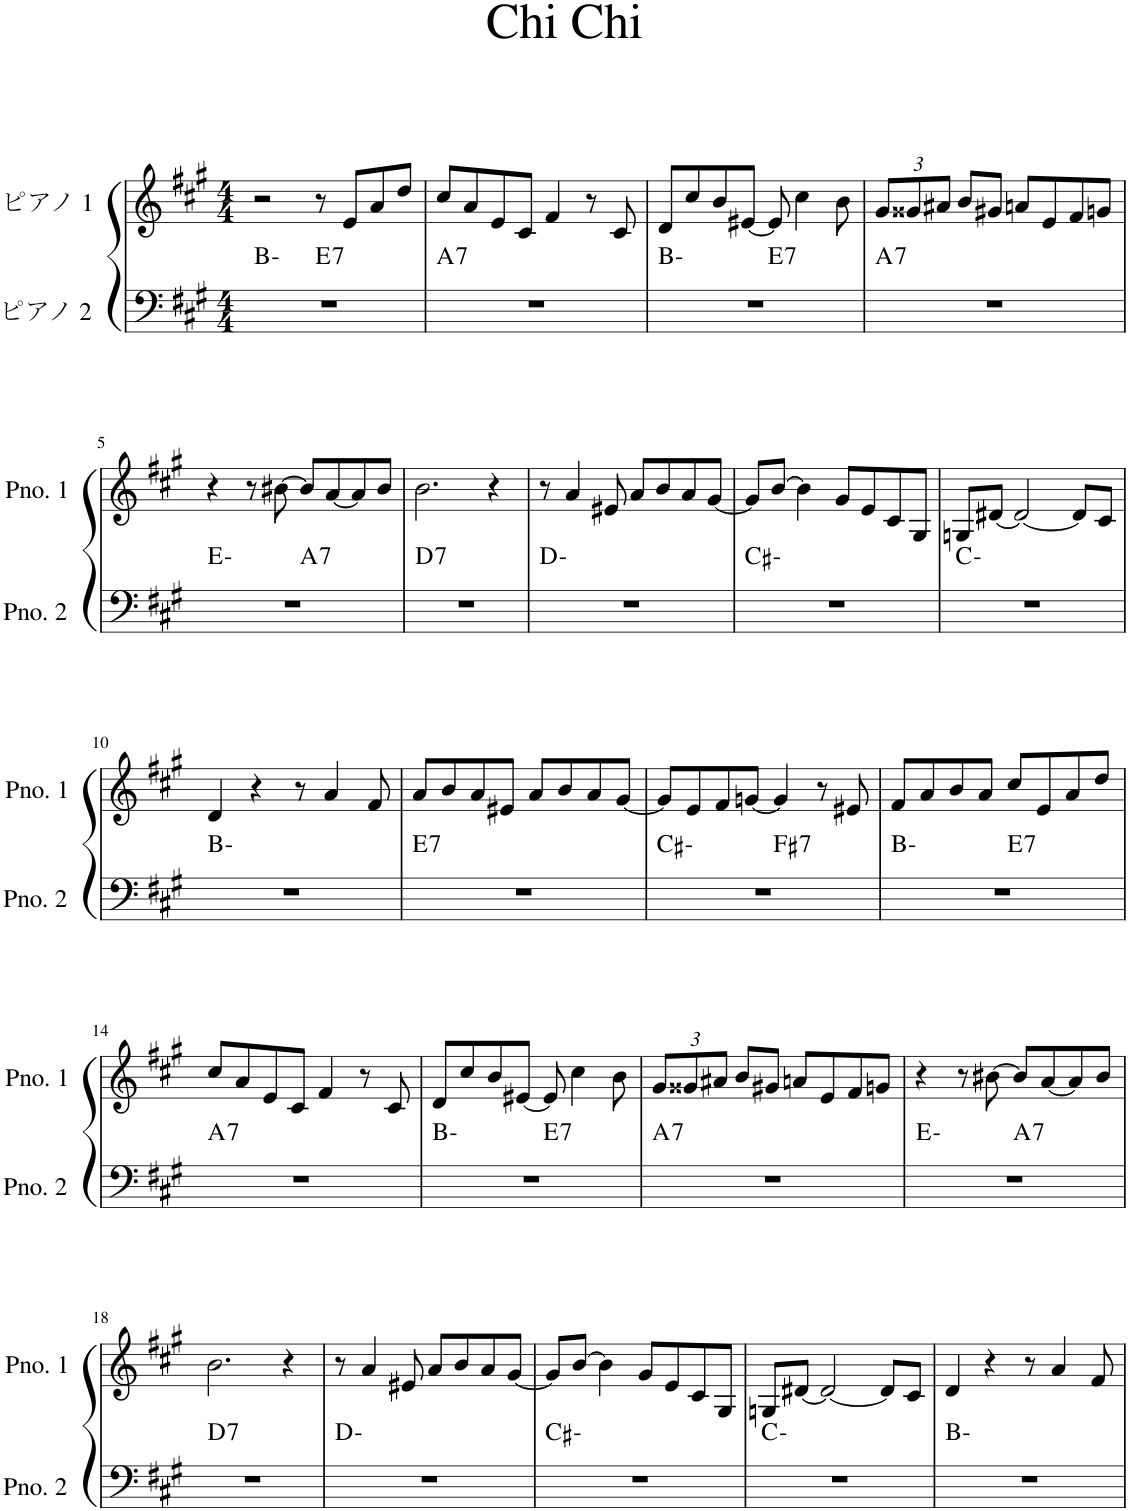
**kern	**harte	**kern
*part2	*part2	*part1
*staff2	*	*staff1
*I"ピアノ 2	*	*I"ピアノ 1
*clefF4	*	*clefG2
*k[f#c#g#]	*	*k[f#c#g#]
*M4/4	*	*M4/4
=1	=1	=1
*^	*	*
1r	2ryy	B:min	2r
!	!	!LO:H:kt=7	!
.	2ryy	E:7	8r
.	.	.	8e/L
.	.	.	8a/
.	.	.	8dd/J
=2	=2	=2	=2
!	!	!LO:H:kt=7	!
*v	*v	*	*
1r	A:7	8cc#/L
.	.	8a/
.	.	8e/
.	.	8c#/J
.	.	4f#/
.	.	8r
.	.	8c#/
=3	=3	=3
*^	*	*
1r	2ryy	B:min	8d/L
.	.	.	8cc#/
.	.	.	8b/
.	.	.	[8e#X/J
!	!	!LO:H:kt=7	!
.	2ryy	E:7	8e#/]
.	.	.	4cc#\
.	.	.	8b\
*v	*v	*	*
=4	=4	=4
*	*	*Xbrackettup
*^	*	*
!	!	!LO:H:kt=7	!
*v	*v	*	*
1r	A:7	12g#/L
.	.	12g##X/
.	.	12a#X/J
.	.	8b/L
.	.	8g#X/J
.	.	8an/L
.	.	8e/
.	.	8f#/
.	.	8gn/J
!!LO:LB:g=z
=5	=5	=5
*^	*	*
1r	2ryy	E:min	4r
.	.	.	8r
.	.	.	[8b#X\
!	!	!LO:H:kt=7	!
.	2ryy	A:7	8b#/L]
.	.	.	[8a/
.	.	.	8a/]
.	.	.	8b#/J
=6	=6	=6	=6
!	!	!LO:H:kt=7	!
*v	*v	*	*
1r	D:7	2.b\
.	.	4r
=7	=7	=7
1r	D:min	8r
.	.	4a/
.	.	8e#X/
.	.	8a/L
.	.	8b/
.	.	8a/
.	.	[8g#/J
=8	=8	=8
1r	C#:min	8g#/L]
.	.	[8b/J
.	.	4b\]
.	.	8g#/L
.	.	8e/
.	.	8c#/
.	.	8G#/J
=9	=9	=9
1r	C:min	8Gn/L
.	.	[8d#X/J
.	.	2d#/_
.	.	8d#/L]
.	.	8c#/J
!!LO:LB:g=z
=10	=10	=10
1r	B:min	4d/
.	.	4r
.	.	8r
.	.	4a/
.	.	8f#/
=11	=11	=11
!	!LO:H:kt=7	!
1r	E:7	8a/L
.	.	8b/
.	.	8a/
.	.	8e#X/J
.	.	8a/L
.	.	8b/
.	.	8a/
.	.	[8g#/J
=12	=12	=12
*^	*	*
1r	2ryy	C#:min	8g#/L]
.	.	.	8e/
.	.	.	8f#/
.	.	.	[8gn/J
!	!	!LO:H:kt=7	!
.	2ryy	F#:7	4g/]
.	.	.	8r
.	.	.	8e#X/
=13	=13	=13	=13
1r	2ryy	B:min	8f#/L
.	.	.	8a/
.	.	.	8b/
.	.	.	8a/J
!	!	!LO:H:kt=7	!
.	2ryy	E:7	8cc#/L
.	.	.	8e/
.	.	.	8a/
.	.	.	8dd/J
!!LO:LB:g=z
=14	=14	=14	=14
!	!	!LO:H:kt=7	!
*v	*v	*	*
1r	A:7	8cc#/L
.	.	8a/
.	.	8e/
.	.	8c#/J
.	.	4f#/
.	.	8r
.	.	8c#/
=15	=15	=15
*^	*	*
1r	2ryy	B:min	8d/L
.	.	.	8cc#/
.	.	.	8b/
.	.	.	[8e#X/J
!	!	!LO:H:kt=7	!
.	2ryy	E:7	8e#/]
.	.	.	4cc#\
.	.	.	8b\
=16	=16	=16	=16
!	!	!LO:H:kt=7	!
*v	*v	*	*
1r	A:7	12g#/L
.	.	12g##X/
.	.	12a#X/J
.	.	8b/L
.	.	8g#X/J
.	.	8an/L
.	.	8e/
.	.	8f#/
.	.	8gn/J
=17	=17	=17
*^	*	*
1r	2ryy	E:min	4r
.	.	.	8r
.	.	.	[8b#X\
!	!	!LO:H:kt=7	!
.	2ryy	A:7	8b#/L]
.	.	.	[8a/
.	.	.	8a/]
.	.	.	8b#/J
!!LO:LB:g=z
=18	=18	=18	=18
!	!	!LO:H:kt=7	!
*v	*v	*	*
1r	D:7	2.b\
.	.	4r
=19	=19	=19
1r	D:min	8r
.	.	4a/
.	.	8e#X/
.	.	8a/L
.	.	8b/
.	.	8a/
.	.	[8g#/J
=20	=20	=20
1r	C#:min	8g#/L]
.	.	[8b/J
.	.	4b\]
.	.	8g#/L
.	.	8e/
.	.	8c#/
.	.	8G#/J
=21	=21	=21
1r	C:min	8Gn/L
.	.	[8d#X/J
.	.	2d#/_
.	.	8d#/L]
.	.	8c#/J
=22	=22	=22
1r	B:min	4d/
.	.	4r
.	.	8r
.	.	4a/
.	.	8f#/
=	=	=
*-	*-	*-
